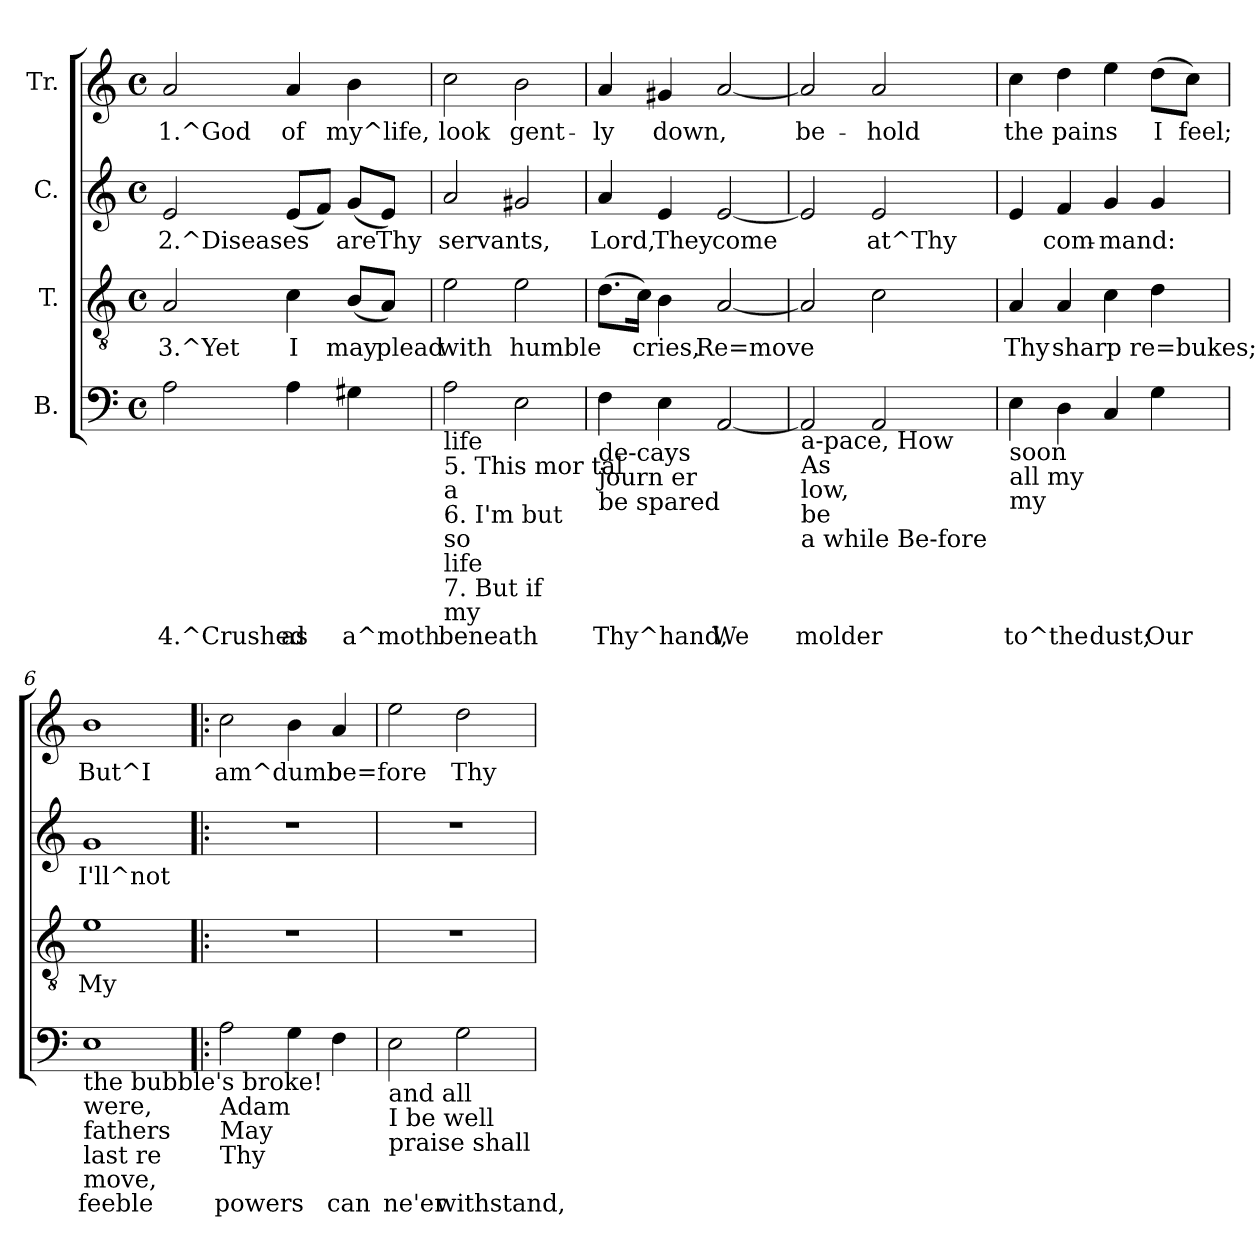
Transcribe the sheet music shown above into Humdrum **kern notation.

**kern	**text	**kern	**text	**kern	**text	**kern	**text
*part4	*part4	*part3	*part3	*part2	*part2	*part1	*part1
*staff4	*staff4	*staff3	*staff3	*staff2	*staff2	*staff1	*staff1
*I"B.	*	*I"T.	*	*I"C.	*	*I"Tr.	*
!!LO:PB:g=z
*stria5	*	*stria5	*	*stria5	*	*stria5	*
*clefF4	*	*clefGv2	*	*clefG2	*	*clefG2	*
*k[]	*	*k[]	*	*k[]	*	*k[]	*
*C:	*	*C:	*	*C:	*	*C:	*
*M4/4	*	*M4/4	*	*M4/4	*	*M4/4	*
*met(c)	*	*met(c)	*	*met(c)	*	*met(c)	*
=1	=1	=1	=1	=1	=1	=1	=1
!	!LO:LY:b:rj	!	!LO:LY:b:rj	!	!LO:LY:b:rj	!	!LO:LY:b:rj
2A\	4.^Crushed	2A/	3.^Yet	2e/	2.^Diseases	2a/	1.^God
!	!LO:LY:b:rj	!	!LO:LY:b:rj	!	!LO:LY:b:rj	!	!LO:LY:b:rj
4A\	as	4c\	I	(<8e/L	.	4a/	of
!	!	!	!	!	!LO:LY:b:rj	!	!
.	.	.	.	8f/J)	.	.	.
!	!LO:LY:b:rj	!	!LO:LY:b:rj	!	!LO:LY:b:rj	!	!LO:LY:b:rj
4G#X\	a^moth	(<8B/L	may	(<8g/L	are	4b\	my^life,
!	!	!	!LO:LY:b:rj	!	!LO:LY:b:rj	!	!
.	.	8A/J)	plead	8e/J)	Thy	.	.
=2	=2	=2	=2	=2	=2	=2	=2
!LO:TX:b:t=life	!	!	!	!	!	!	!
!LO:TX:b:t=5. This mor tal	!	!	!	!	!	!	!
!LO:TX:b:t=a	!	!	!	!	!	!	!
!LO:TX:b:t=6. I'm but	!	!	!	!	!	!	!
!LO:TX:b:t=so	!	!	!	!	!	!	!
!LO:TX:b:t=life	!	!	!	!	!	!	!
!LO:TX:b:t=7. But if	!	!	!	!	!	!	!
!LO:TX:b:t=my	!	!	!	!	!	!	!
!	!LO:LY:b:rj	!	!LO:LY:b:rj	!	!LO:LY:b:rj	!	!LO:LY:b:rj
2A\	beneath	2e\	with	2a/	servants,	2cc\	look
!	!LO:LY:b:rj	!	!LO:LY:b:rj	!	!LO:LY:b:rj	!	!LO:LY:b:rj
2E\	.	2e\	humble	2g#X/	.	2b\	gent-
=3	=3	=3	=3	=3	=3	=3	=3
!LO:TX:b:t=de-cays	!	!	!	!	!	!	!
!LO:TX:b:t=journ er	!	!	!	!	!	!	!
!LO:TX:b:t=be spared	!	!	!	!	!	!	!
!	!LO:LY:b:rj	!	!LO:LY:b:rj	!	!LO:LY:b:rj	!	!LO:LY:b:rj
4F\	Thy^hand,	(>8.d\L	.	4a/	Lord,	4a/	-ly
!	!	!	!LO:LY:b:rj	!	!	!	!
.	.	16c\J)	cries,	.	.	.	.
!	!LO:LY:b:rj	!	!LO:LY:b:rj	!	!LO:LY:b:rj	!	!LO:LY:b:rj
4E\	.	4B\	.	4e/	They	4g#X/	down,
!	!LO:LY:b:rj	!	!LO:LY:b:rj	!	!LO:LY:b:rj	!	!LO:LY:b:rj
[<2AA/	We	[<2A/	Re=move	[<2e/	come	[<2a/	.
=4	=4	=4	=4	=4	=4	=4	=4
!LO:TX:b:t=a-pace, How	!	!	!	!	!	!	!
!LO:TX:b:t=As	!	!	!	!	!	!	!
!LO:TX:b:t=low,	!	!	!	!	!	!	!
!LO:TX:b:t=be	!	!	!	!	!	!	!
!LO:TX:b:t=a while Be-fore	!	!	!	!	!	!	!
!	!LO:LY:b:rj	!	!LO:LY:b:rj	!	!LO:LY:b:rj	!	!LO:LY:b:rj
2AA/]	molder	2A/]	.	2e/]	.	2a/]	be-
!	!LO:LY:b:rj	!	!LO:LY:b:rj	!	!LO:LY:b:rj	!	!LO:LY:b:rj
2AA/	.	2c\	.	2e/	at^Thy	2a>/	-hold
=5	=5	=5	=5	=5	=5	=5	=5
!LO:TX:b:t=soon	!	!	!	!	!	!	!
!LO:TX:b:t=all my	!	!	!	!	!	!	!
!LO:TX:b:t=my	!	!	!	!	!	!	!
!	!LO:LY:b:rj	!	!LO:LY:b:rj	!	!LO:LY:b:rj	!	!LO:LY:b:rj
4E\	to^the	4A/	Thy	4e/	.	4cc\	the
!	!LO:LY:b:rj	!	!LO:LY:b:rj	!	!LO:LY:b:rj	!	!LO:LY:b:rj
4D\	.	4A/	sharp	4f/	com-	4dd\	pains
!	!LO:LY:b:rj	!	!LO:LY:b:rj	!	!LO:LY:b:rj	!	!LO:LY:b:rj
4C/	dust;	4c\	.	4g/	-mand:	4ee\	.
!	!LO:LY:b:rj	!	!LO:LY:b:rj	!	!LO:LY:b:rj	!	!LO:LY:b:rj
4G\	Our	4d\	re=bukes;	4g/	.	(>8dd\L	I
!	!	!	!	!	!	!	!LO:LY:b:rj
.	.	.	.	.	.	8cc\J)	feel;
=6	=6	=6	=6	=6	=6	=6	=6
!LO:TX:b:t=the bubble's broke!	!	!	!	!	!	!	!
!LO:TX:b:t=were,	!	!	!	!	!	!	!
!LO:TX:b:t=fathers	!	!	!	!	!	!	!
!LO:TX:b:t=last re	!	!	!	!	!	!	!
!LO:TX:b:t=move,	!	!	!	!	!	!	!
!	!LO:LY:b:rj	!	!LO:LY:b:rj	!	!LO:LY:b:rj	!	!LO:LY:b:rj
1E	feeble	1e	My	1g	I'll^not	1b	But^I
=7!|:	=7!|:	=7!|:	=7!|:	=7!|:	=7!|:	=7!|:	=7!|:
!LO:TX:b:t=Adam	!	!	!	!	!	!	!
!LO:TX:b:t=May	!	!	!	!	!	!	!
!LO:TX:b:t=Thy	!	!	!	!	!	!	!
!	!LO:LY:b:rj	!	!	!	!	!	!LO:LY:b:rj
2A\	powers	1r	.	1r	.	2cc\	am^dumb
!	!LO:LY:b:rj	!	!	!	!	!	!LO:LY:b:rj
4G\	.	.	.	.	.	4b\	.
!	!LO:LY:b:rj	!	!	!	!	!	!LO:LY:b:rj
4F\	can	.	.	.	.	4a/	be=fore
=8	=8	=8	=8	=8	=8	=8	=8
!LO:TX:b:t=and all	!	!	!	!	!	!	!
!LO:TX:b:t=I be well	!	!	!	!	!	!	!
!LO:TX:b:t=praise shall	!	!	!	!	!	!	!
!	!LO:LY:b:rj	!	!	!	!	!	!LO:LY:b:rj
2E\	ne'er	1r	.	1r	.	2ee\	.
!	!LO:LY:b:rj	!	!	!	!	!	!LO:LY:b:rj
2G\	withstand,	.	.	.	.	2dd\	Thy
=	=	=	=	=	=	=	=
*-	*-	*-	*-	*-	*-	*-	*-
